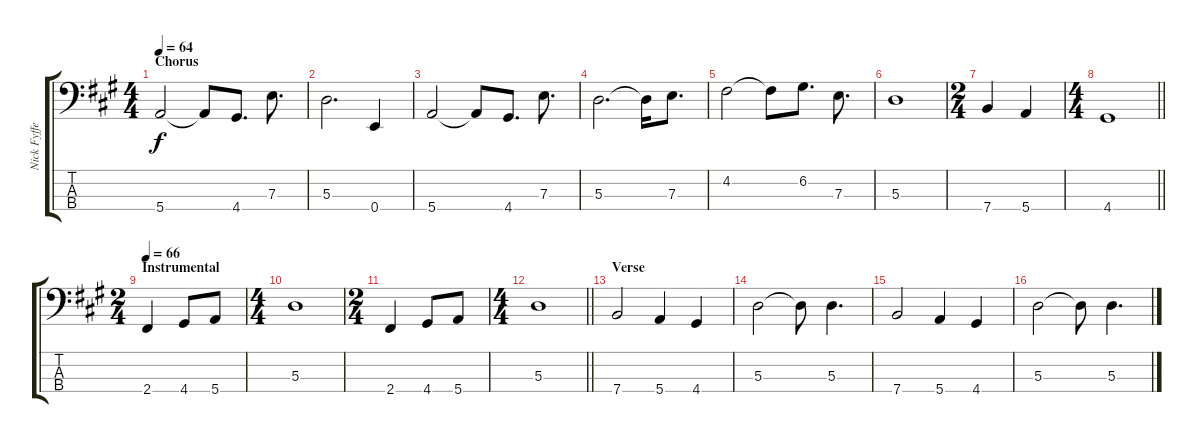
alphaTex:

\track ("Nick Fyffe" "Nick Fyffe") {instrument electricbassfinger}
\staff {score tabs}
\tuning (G2 D2 A1 E1) {hide}
\ts (4 4)
\section ("" "Chorus")
\tempo 64
\clef f4
\ks f#minor
5.4.2{dy f} 5.4{t}.8 4.4.8{d} 7.3.8{d} |
5.3.2{d} 0.4.4 |
5.4.2 5.4{t}.8 4.4.8{d} 7.3.8{d} |
5.3.2{d} 5.3{t}.16 7.3.8{d} |
4.2.2 4.2{t}.8 6.2.8{d} 7.3.8{d} |
5.3.1 |
\ts (2 4)
7.4.4 5.4.4 |
\ts (4 4)
\barLineRight lightlight
4.4.1 |
\ts (2 4)
\section ("" "Instrumental")
\tempo 66
2.4.4 4.4.8 5.4.8 |
\ts (4 4)
5.3.1 |
\ts (2 4)
2.4.4 4.4.8 5.4.8 |
\ts (4 4)
\barLineRight lightlight
5.3.1 |
\section ("" "Verse")
7.4.2 5.4.4 4.4.4 |
5.3.2 5.3{t}.8 5.3.4{d} |
7.4.2 5.4.4 4.4.4 |
5.3.2 5.3{t}.8 5.3.4{d}
